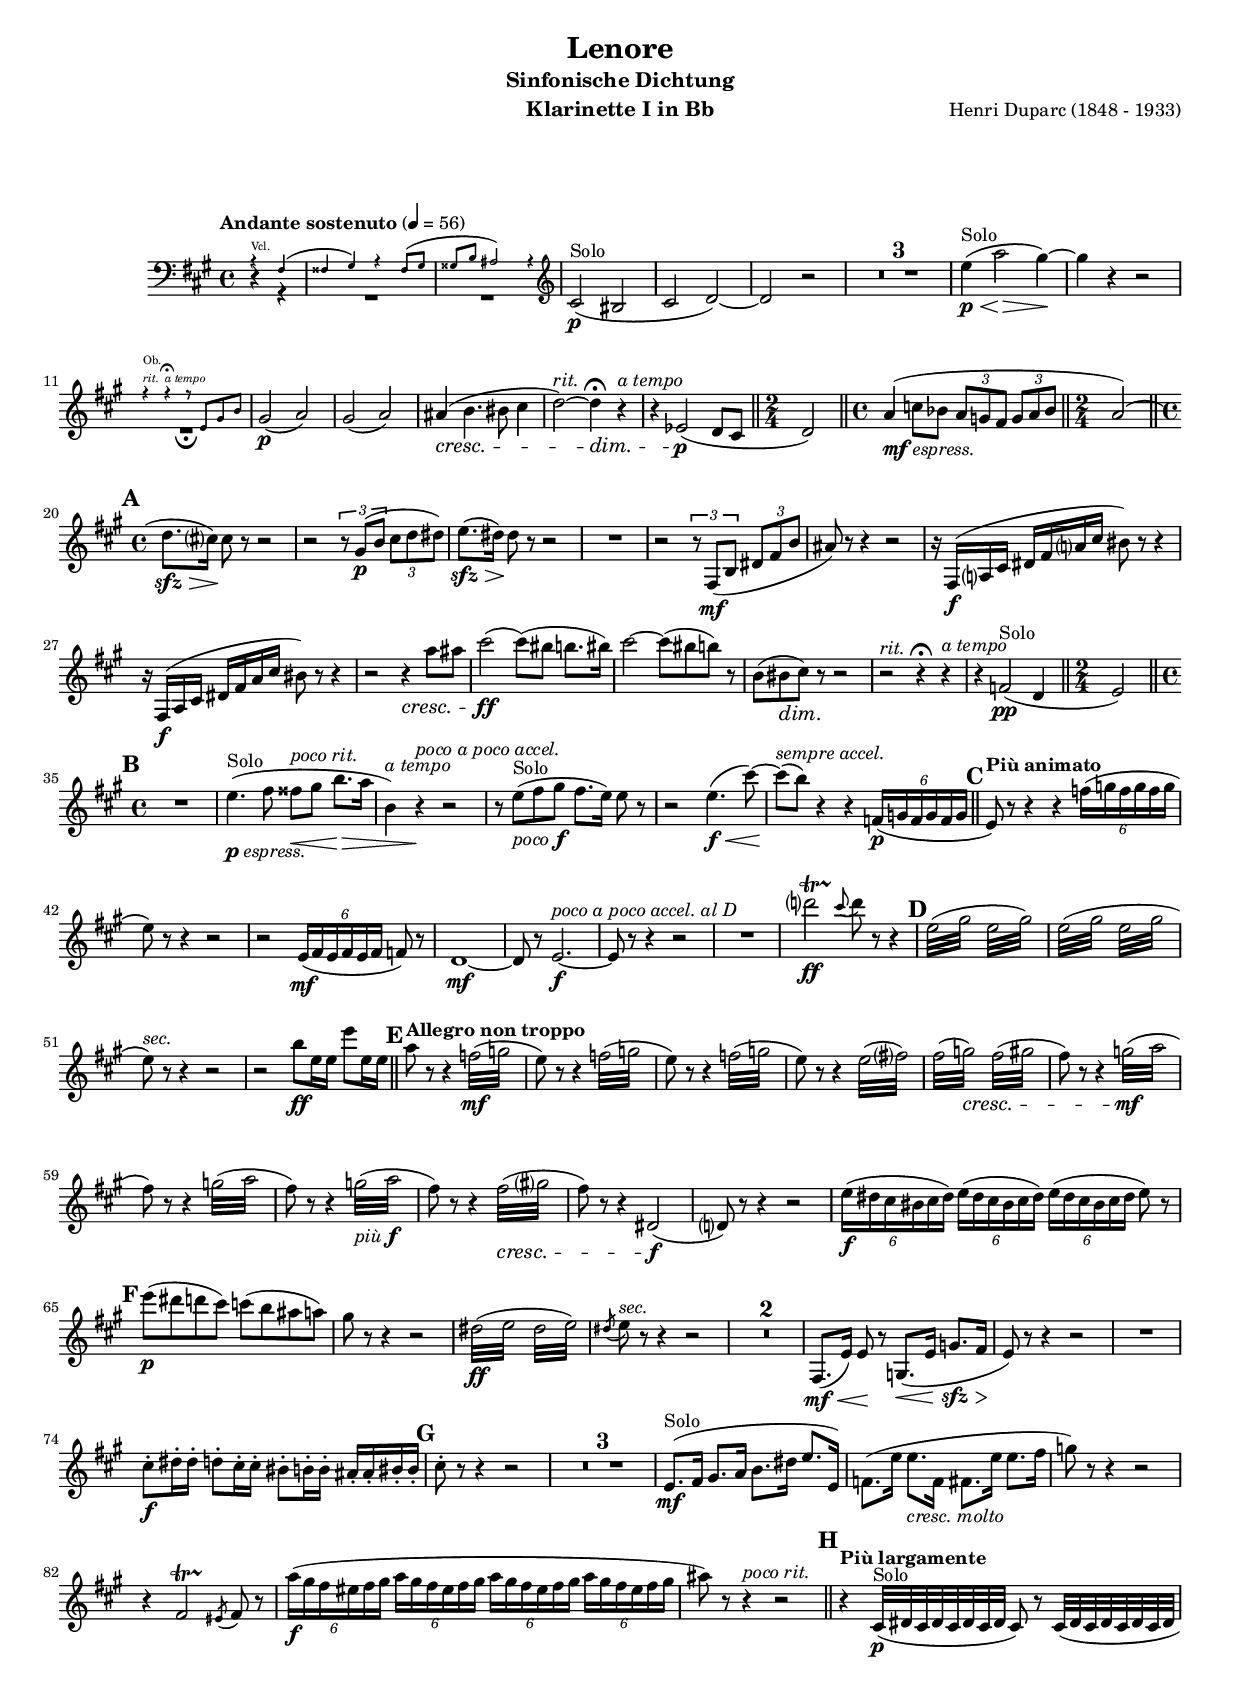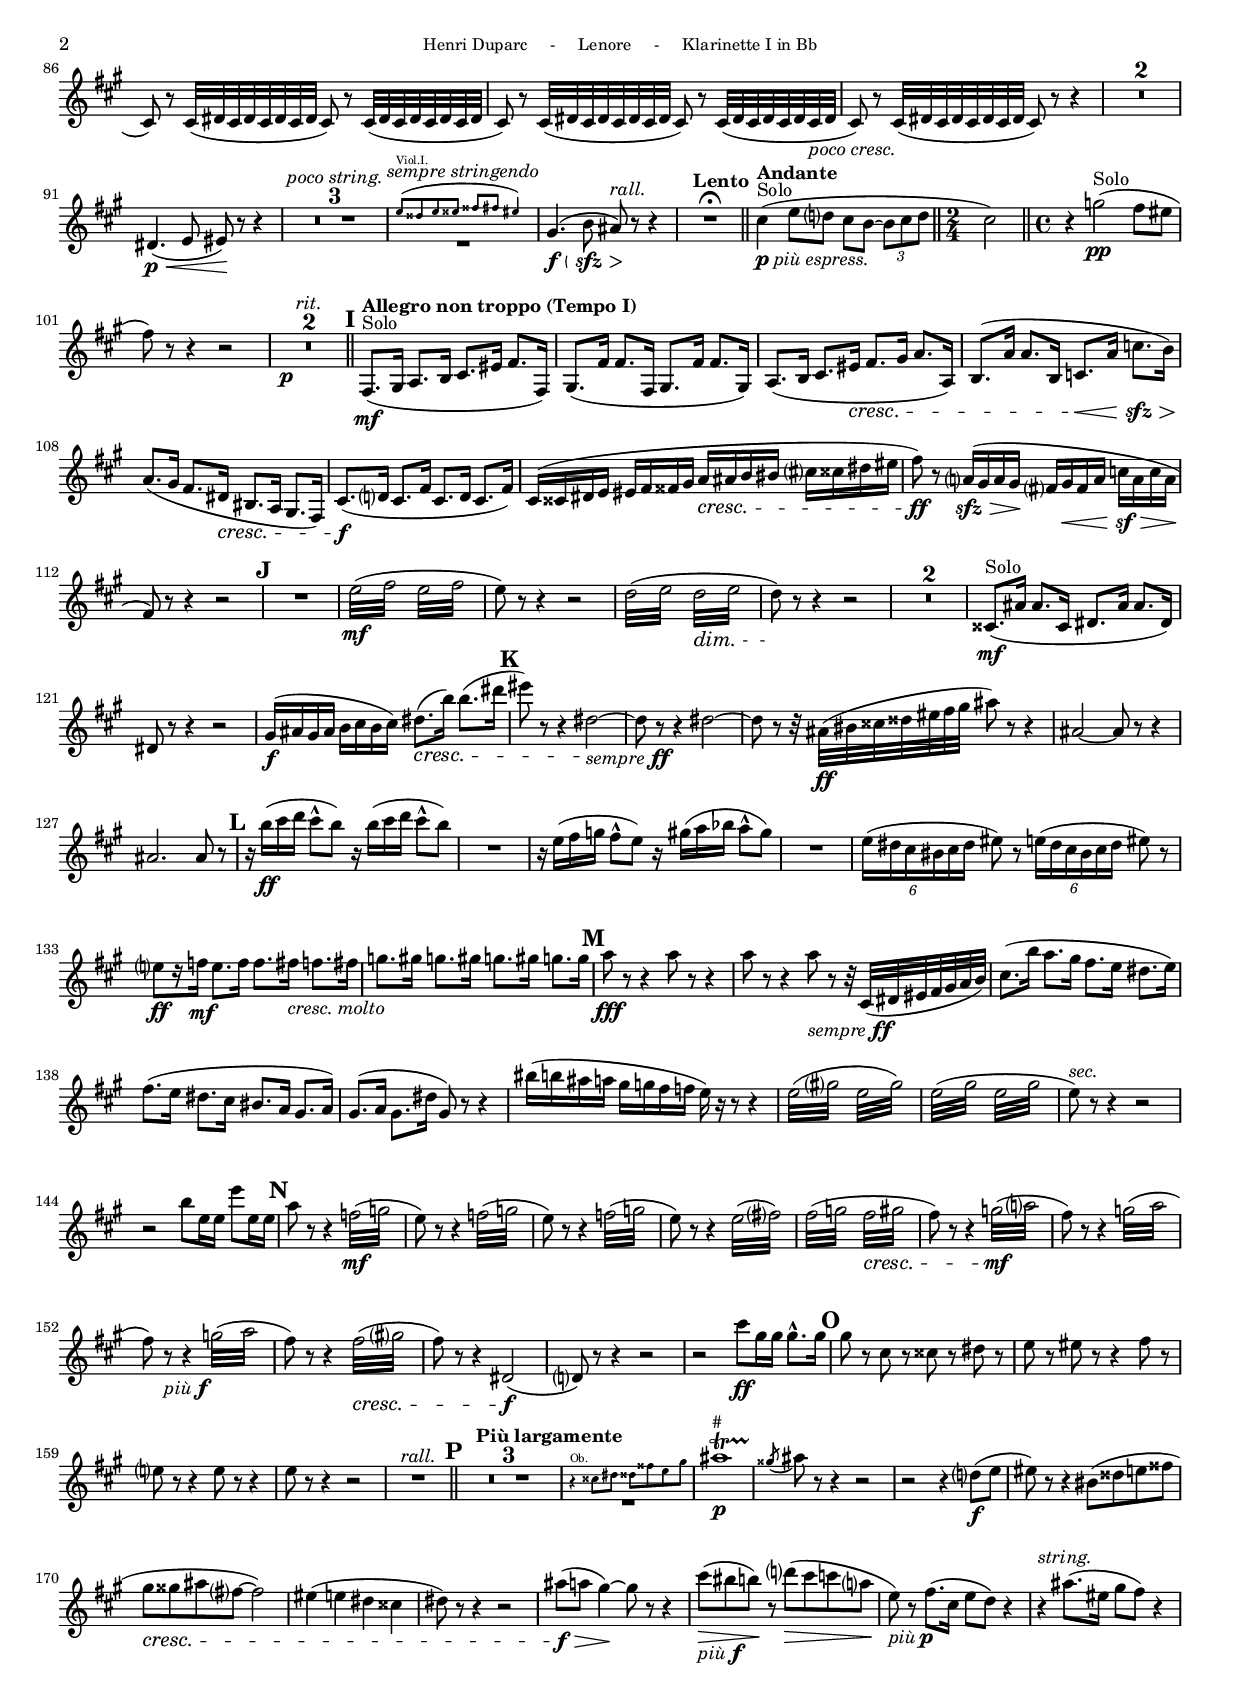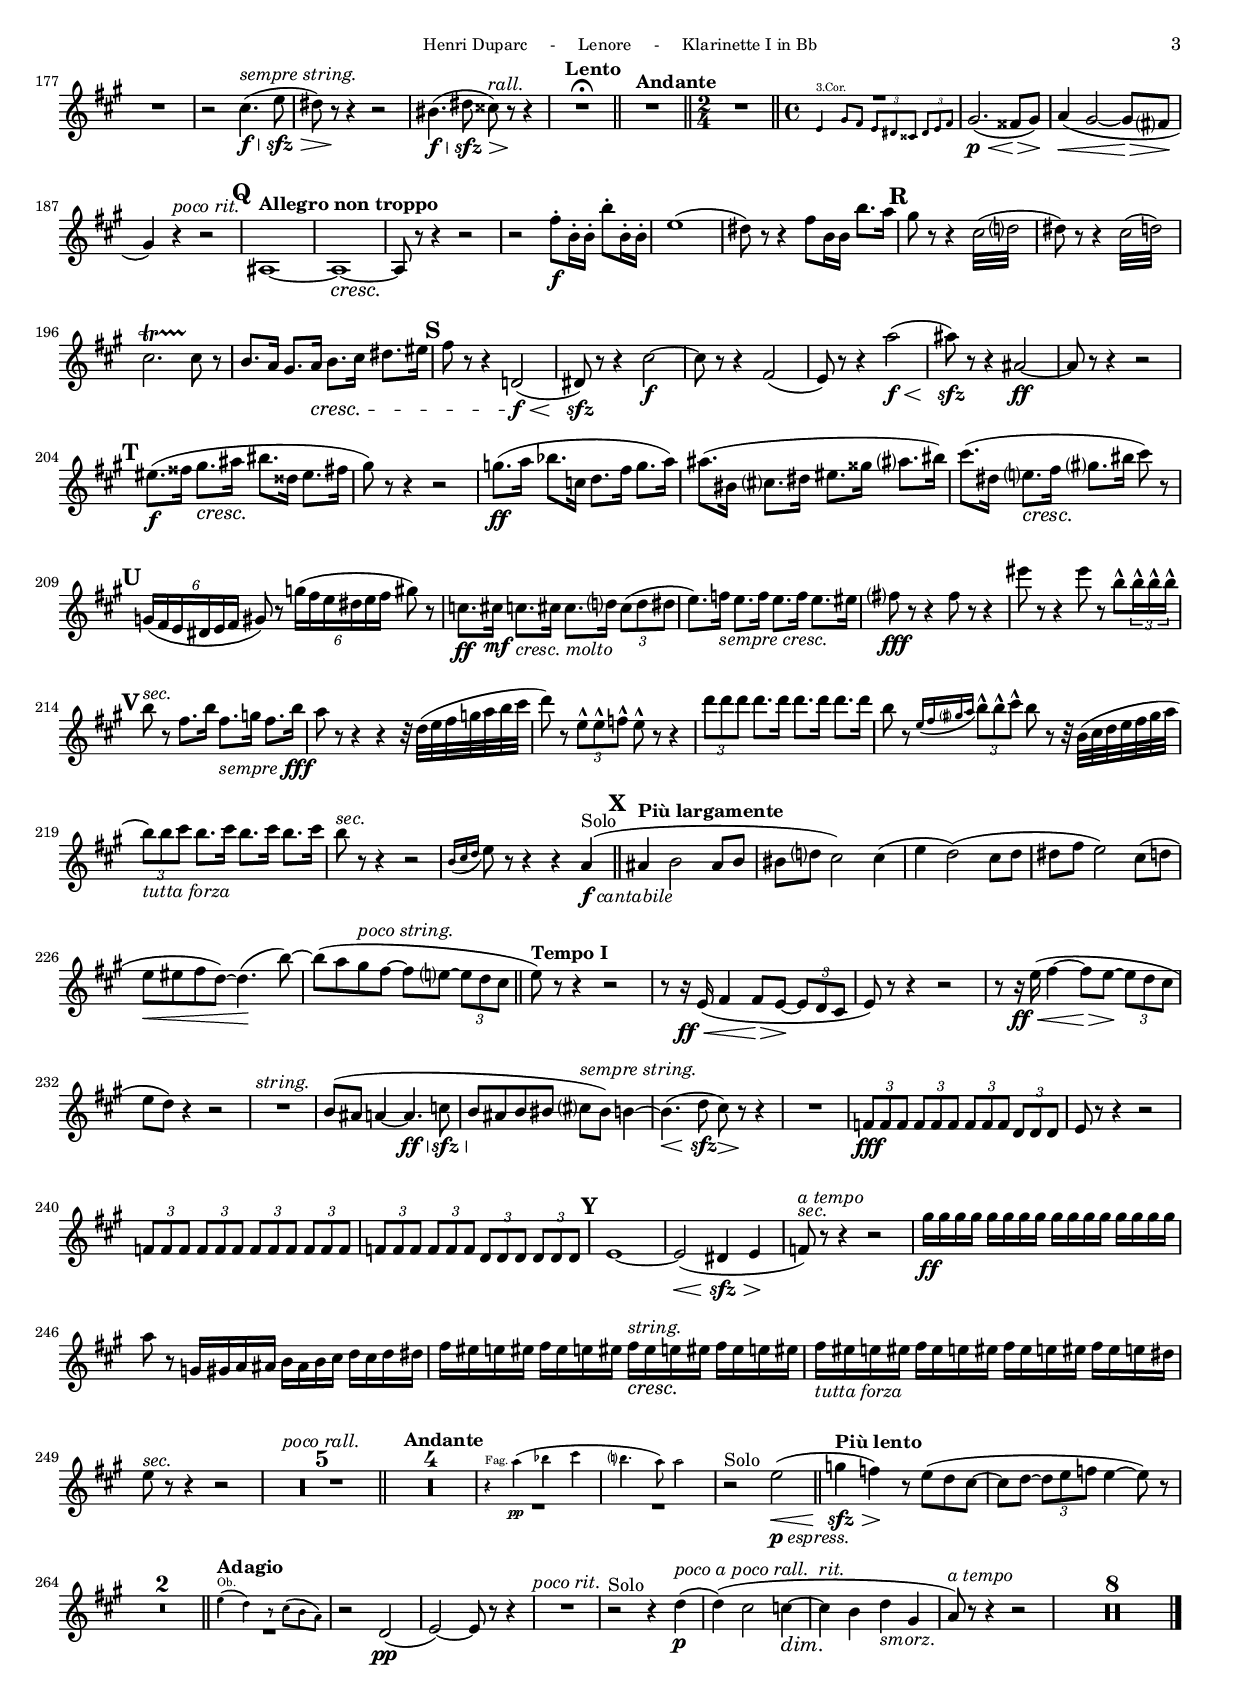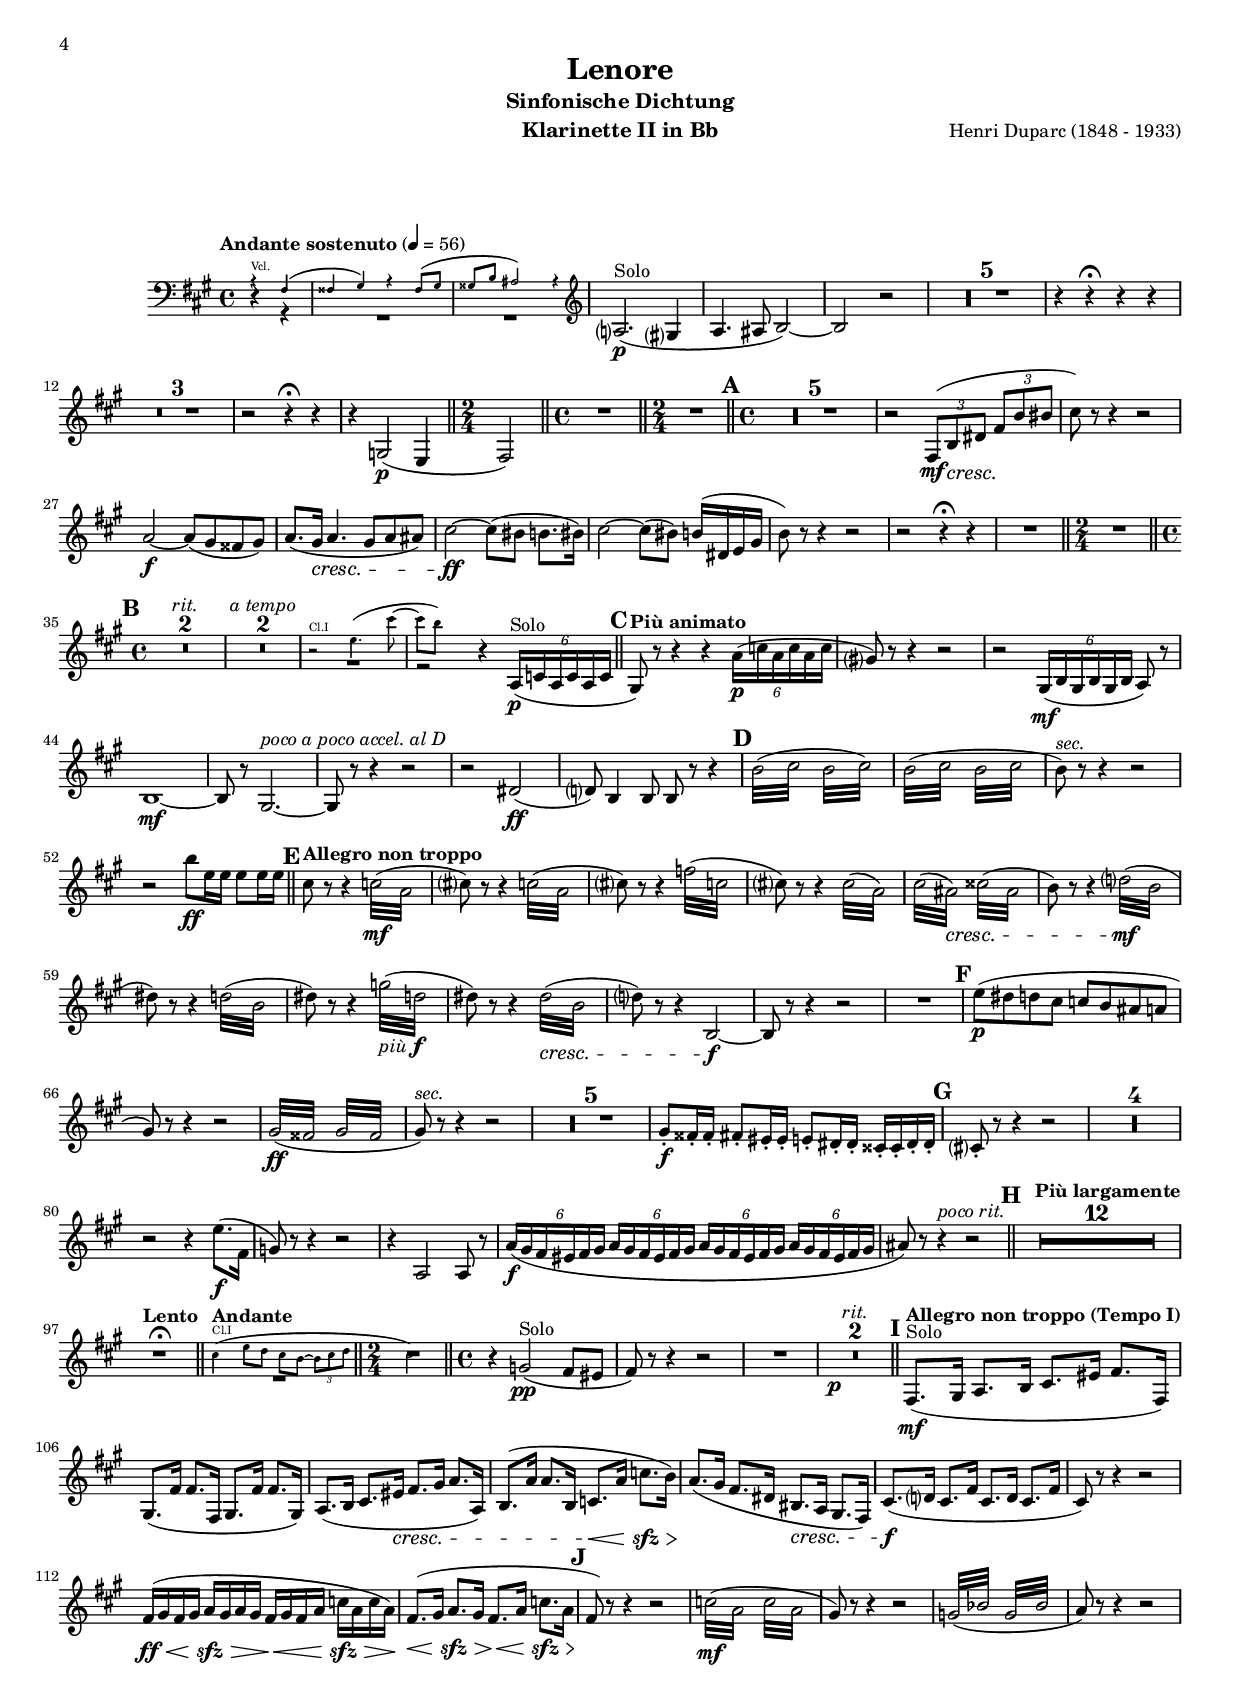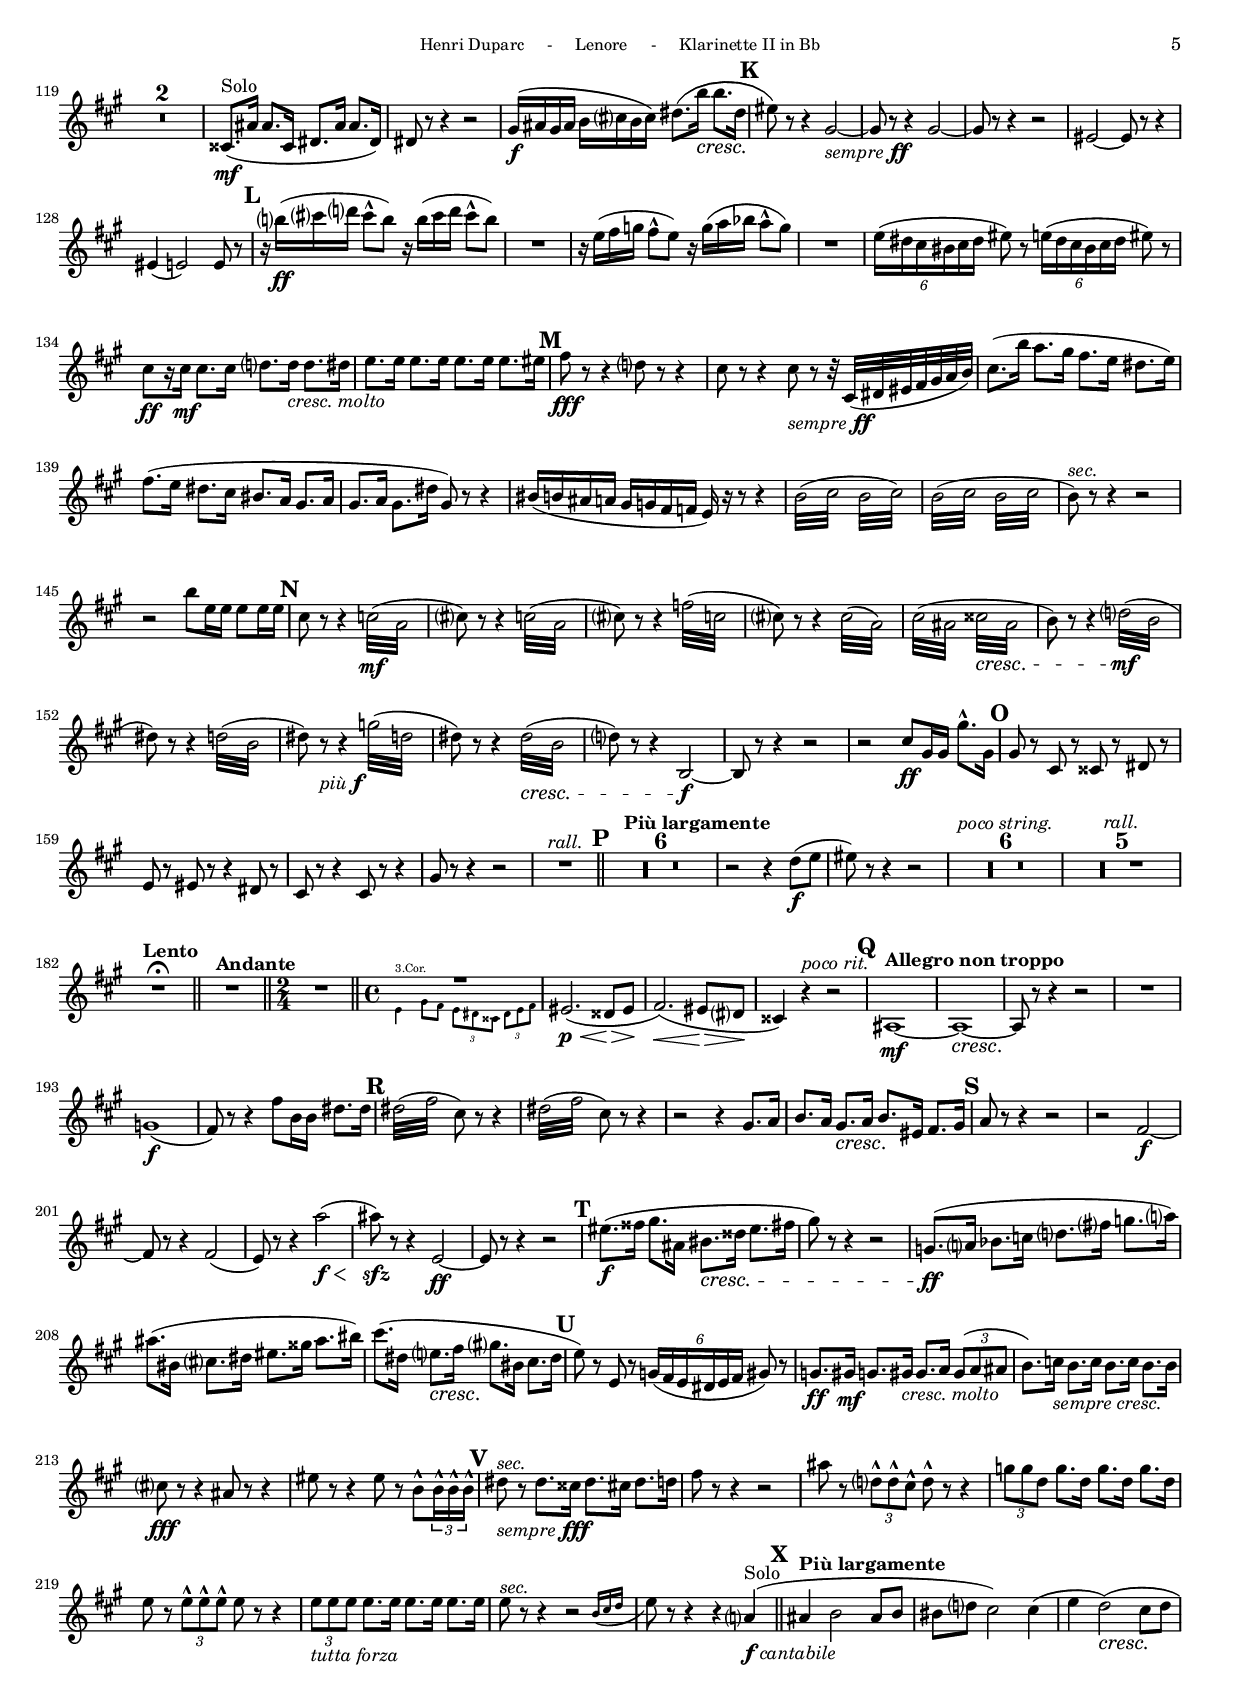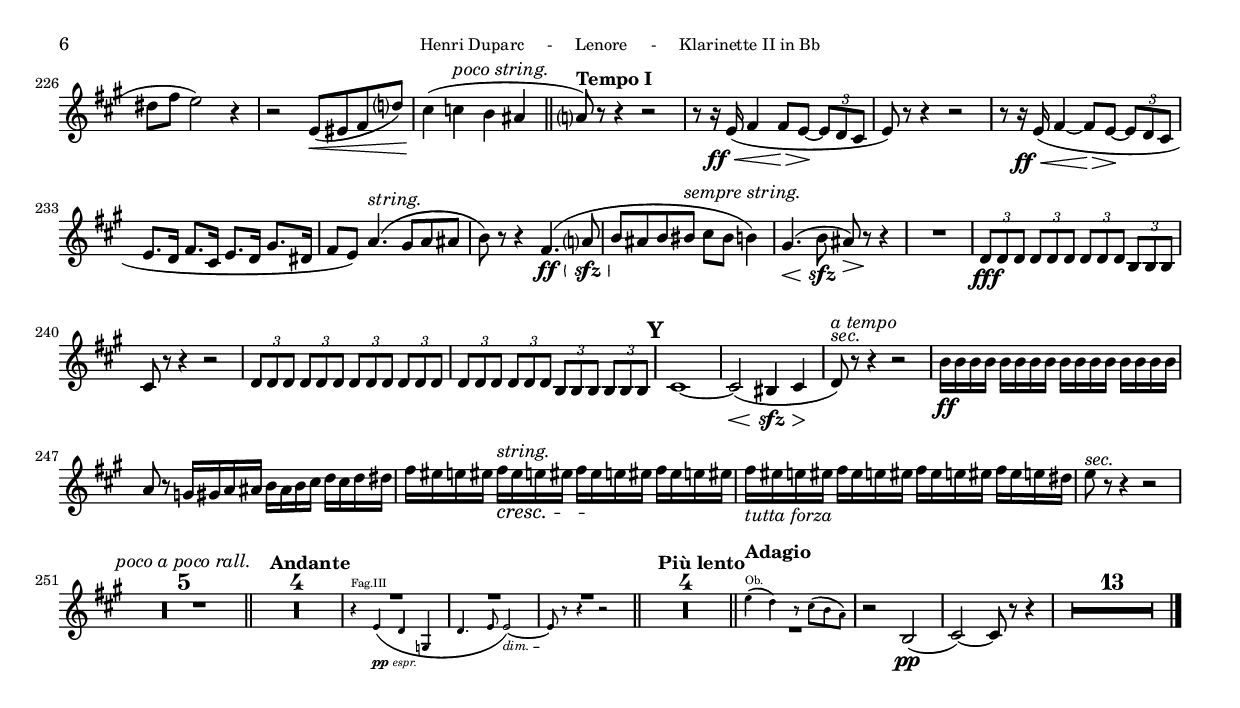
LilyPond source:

\version "2.18.2"
\language "deutsch"

\paper {
    top-margin = 10\mm
    bottom-margin = 10\mm
    left-margin = 10\mm
    right-margin = 10\mm
    ragged-last = ##f
}

\header{
  title = "Lenore"
  subtitle = "Sinfonische Dichtung"
  composerShort = "Henri Duparc"
  composer = "Henri Duparc (1848 - 1933)"
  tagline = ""
}

% Adapt this for automatic line-breaks
mBreak = {}
% mBreak = { \break }
#(set-global-staff-size 16)

% Useful snippets
pCresc = _\markup { \dynamic p \italic "cresc." }
mfDim = _\markup { \dynamic mf \italic "dim." }
fCantabile = _\markup { \dynamic f \italic "cantabile" }
smorz = _\markup { \italic "smorz." }
sempreFf = _\markup { \italic "sempre" \dynamic ff }
sempreFff = _\markup { \italic "sempre" \dynamic fff }
pocoF = _\markup { \italic "poco" \dynamic f }
ffz = _\markup { \dynamic { ffz } } 
crescMolto = _\markup { \italic "cresc. molto" }
pMoltoCresc = _\markup { \dynamic p \italic "molto cresc." }
sempreCresc = _\markup { \italic "sempre cresc." }
ppEspr = _\markup { \dynamic pp \italic "espr." }
ppiuEspress = _\markup { \dynamic p \italic "più espress." }
pocoCresc = _\markup { \italic "poco cresc." }
mfEspress = _\markup { \dynamic mf \italic "espress." }
pEspress = _\markup { \dynamic p \italic "espress." }
string = ^\markup { \italic "string." }
stringendo = ^\markup { \italic "stringendo" }
pocoString = ^\markup { \italic "poco string." }
sempreStringendo = ^\markup { \italic "sempre stringendo" }
sempreString = ^\markup { \italic "sempre string." }
tuttaForza = _\markup { \italic "tutta forza" }
allargando = _\markup { \italic "allargando" }
pocoMenoMosso = ^\markup {\italic \bold {"Poco meno mosso."} }
rit = ^\markup {\italic {"rit."} }
rall = ^\markup {\italic {"rall."} }
riten = ^\markup {\italic {"riten."} }
ritATempo = ^\markup { \center-align \italic {"  rit. a tempo"} }
aTempo = ^\markup { \italic {"a tempo"} }
moltoRit = ^\markup { \italic {"molto rit."} }
pocoRit = ^\markup {\italic {"poco rit."} }
pocoRiten = ^\markup {\italic {"poco riten."} }
sec = ^\markup {\italic {"sec."} }
pocoRall = ^\markup {\italic {"poco rall."} }
pocoAPocoRall = ^\markup {\italic {"poco a poco rall."} }
pocoAPocoAccel = ^\markup {\italic {"poco a poco accel."} }
pocoAPocoAccelAlD = ^\markup {\italic {"poco a poco accel. al D"} }
sempreAccel = ^\markup {\italic {"sempre accel."} }
solo = ^\markup { "Solo" }
piuF = _\markup { \italic "più" \dynamic f }
piuP = _\markup { \italic "più" \dynamic p }
lento = ^\markup { \italic "Lento" }
accel = ^\markup { \bold { "accel." } }
tempoPrimo = ^\markup { \italic { "Tempo I" } }

% Adapted from http://lsr.di.unimi.it/LSR/Snippet?id=655
% Make title, subtitle, instrument appear on pages other than the first
#(define (part-not-first-page layout props arg)
   (if (not (= (chain-assoc-get 'page:page-number props -1)
               (ly:output-def-lookup layout 'first-page-number)))
       (interpret-markup layout props arg)
       empty-stencil))

\paper {
  oddHeaderMarkup = \markup
  \fill-line {
    " "
    \on-the-fly #part-not-first-page \fontsize #-1.0 \concat {
      \fromproperty #'header:composerShort
      "     -     "
      \fromproperty #'header:title
      "     -     "
      \fromproperty #'header:instrument
    }
    \on-the-fly #print-page-number-check-first \fromproperty #'page:page-number-string
  }
  evenHeaderMarkup = \markup
  \fill-line {
    \on-the-fly #print-page-number-check-first \fromproperty #'page:page-number-string
    \on-the-fly #part-not-first-page \fontsize #-1.0 \concat {
      \fromproperty #'header:composerShort
      "     -     "
      \fromproperty #'header:title
      "     -     "
      \fromproperty #'header:instrument
    }
    " "
  }
  % Distance between title stuff and music
  markup-system-spacing.basic-distance = #12
  markup-system-spacing.minimum-distance = #12
  markup-system-spacing.padding = #10
  % Distance between music systems
  system-system-spacing.basic-distance = #14
  system-system-spacing.minimum-distance = #14
  % system-system-spacing.padding = #10
  
}

% ---------------------------------------------------------

clarinet_I = {
  \set Score.markFormatter = #format-mark-alphabet
  \accidentalStyle Score.modern-cautionary
  \compressFullBarRests
  \defaultTimeSignature
  \time 4/4
  \tempo "Andante sostenuto" 4 = 56
  \key b \major
  \clef violin
  \relative c' {
    % p1 1
    \partial 2 
    <<
      \new CueVoice {
        \clef bass
        \set instrumentCueName = "Vcl."
        \stemDown \voiceOne {
          r4 g( |
          gis4 a) r gis8( a |
          ais8 c h2) r4 |
        }
      }
      {
        r4 r4 |
        \override MultiMeasureRest.staff-position = #-6
        R1*2 |
        \revert MultiMeasureRest.staff-position
      }
    >>
    \clef violin
    \stemNeutral
    d2\solo(\p cis |
    d2 es~) |
    es2 r |
    R1*3 |
    f'4(\p\<\solo b2 \>a4)~\! |
    a4 r4 r2 |
    <<
      \new CueVoice {
        \set instrumentCueName = "Ob."
        \stemUp \voiceOne {
          r4\rit r4\fermata\aTempo r8 f,8 a c |
        }
      }
      {
        \override MultiMeasureRest.staff-position = #-6
        R1 _\fermataMarkup |
        \revert MultiMeasureRest.staff-position
      }
    >>
    a2(\p b) |
    a2( b) |
    \mBreak
    
    % p1 2
    h4(\cresc c4. cis8 d4 |
    es2)~\rit es4\dim\fermata\! r4\aTempo |
    r4 fes,2(\p es8 d|
    \time 2/4 \bar "||"
    es2) |
    \time 4/4 \bar "||"
    b'4(\mfEspress des8 ces \tuplet 3/2 { b as g } \tuplet 3/2 { as b ces }
    \time 2/4 \bar "||"
    b2)( |
    \time 4/4 \bar "||"
    \mark #1
    es8.\sfz\> d?16)\! d8 r8 r2 |
    r2 \tuplet 3/2 { r8 a(\p c } \tuplet 3/2 { d es e) } |
    \mBreak
    
    % p1 3
    f8.(\sfz\> e16)\! e8 r8 r2 |
    R1 |
    r2 \tuplet 3/2 { r8 g,,_(\mf c } \tuplet 3/2 { e g c } |
    h8) r8 r4 r2 |
    r16 g,(\f b? d e g b d cis8) r8 r4 |
    r16 g,(\f b d e g b d cis8) r8 r4 |
    \mBreak

    % p1 4
    r2 r4\cresc b'8 h |
    d2(\ff d8)( cis c8. cis16) |
    d2~ d8( cis c) r |
    c,8( cis\dim d)\! r r2 |
    r2\rit r4\fermata r4\aTempo |
    r4 ges,2(\pp\solo es4 |
    \time 2/4 \bar "||"
    f2) |
    \time 4/4 \bar "||"
    \mark #2
    R1 |
    f'4.(\pEspress\solo g8 gis\<\pocoRit a c8.\> b16 |
    \mBreak
    
    % p1 5
    c,4)\aTempo r4\!\pocoAPocoAccel r2 |
    r8 f(\pocoF\solo g a g8. f16) f8 r8 |
    r2 f4.\f\<( d'8)~ |
    d8(\!\sempreAccel c) r4 r \tuplet 6/4 { ges,16(\p as ges as ges as } |
    \bar "||"
    \mark #3
    \tempo "Più animato"
    f8) r8 r4 r \tuplet 6/4 { ges'16( as ges as ges as } |
    f8) r8 r4 r2 |
    \mBreak
    
    % p1 6
    r2 \tuplet 6/4 { f,16(\mf g f g f g} ges8) r8 |
    es1~\mf |
    es8 r8 f2.~\f\pocoAPocoAccelAlD |
    f8 r8 r4 r2 |
    R1 |
    es''?2\ff\startTrillSpan \appoggiatura d8\stopTrillSpan es8 r8 r4 |
    \mark #4
    \repeat tremolo 8 { f,32( a } \repeat tremolo 8 { f32 a) } |
    \repeat tremolo 8 { f32( a } \repeat tremolo 8 { f32 a } |
    f8)\sec r8 r4 r2 |
    \mBreak
    
    % p1 7
    r2 c'8\ff f,16 f f'8 f,16 f |
    \bar "||"
    \mark #5
    \tempo "Allegro non troppo"
    b8 r8 r4 \repeat tremolo 8 { ges32(\mf as } |
    f8) r8 r4 \repeat tremolo 8 { ges32( as } |
    f8) r8 r4 \repeat tremolo 8 { ges32( as } |
    f8) r8 r4 \repeat tremolo 8 { f32( g) } |
    \repeat tremolo 8 { g32( as)\cresc } \repeat tremolo 8 { g32( a } |
    g8) r8 r4 \repeat tremolo 8 { as32(\mf b } |
    \mBreak
    
    % p1 8
    g8) r8 r4 \repeat tremolo 8 { as32( b } |
    g8) r8 r4 \repeat tremolo 8 { as32(\piuF b } |
    g8) r8 r4 \repeat tremolo 8 { g32(\cresc a } |
    g8) r8 r4 e,2(\f |
    es8) r8 r4 r2 |
    \tuplet 6/4 { f'16(\f e d cis d e) } \tuplet 6/4 { f16( e d cis d e) } \tuplet 6/4 { f16( e d cis d e } f8) r8 |
    \mark #6
    \mBreak
    
    % p1 9
    f'8(\p e es d) des( c h b) |
    a8 r8 r4 r2 |
    \repeat tremolo 8 { e32(\ff f } \repeat tremolo 8 { e f) } \acciaccatura e8 |
    % FIXME: I can't get the grace note into the previous bar - afterGrace clashes with the tremolo
    f8\sec r8 r4 r2 |
    R1*2 |
    g,,8.(\mf\< f'16) f8\! r8 as,8.(\< f'16 as8.\sfz\> g16\! | 
    f8) r8 r4 r2 |
    R1 |
    \mBreak
    
    % p1 10
    d'8-.\f e16-. e-. es8-. d16-. d-. cis8-. c16-. c-. h-. h-. cis-. cis-. | 
    \mark #7
    d8-. r8 r4 r2 |
    R1*3 |
    f,8.(\mf\solo g16 a8. b16 c8. e16 f8. f,16) |
    ges8.( f'16 f8.\crescMolto ges,16 g8. f'16 f8. g16 |
    as8) r8 r4 r2 |
    r4 g,2\startTrillSpan \acciaccatura fis8 \stopTrillSpan  g r |
    \tuplet 6/4 { b'16(\f a g fis g a } \repeat unfold 3 \tuplet 6/4 { b16 a g fis g a } |
    h8) r8 r4\pocoRit r2 |
    \bar "||"
    \mBreak
    
    % p2 1
    \mark #8
    \tempo "Più largamente"
    r4 d,,32(\p\solo e d e d e d e d8) r8 d32( e d e d e d e |
    d8) r d32( e d e d e d e d8) r d32( e d e d e d e |
    \mBreak
    
    % p2 2
    d8) r d32( e d e d e d e d8) r d32( e d e d e d\pocoCresc e |
    d8) r d32( e d e d e d e d8) r r4 |
    R1*2 |
    \mBreak

    % p2 3
    e4.(\p\< f8 fis8)\! r r4 |
    R1*3\pocoString |
    <<
      \new CueVoice {
        \set instrumentCueName = "Viol.I."
        \stemDown \voiceOne {
          f'8( eis f fisis gis g fis4) |
        }
      }
      {
        \override MultiMeasureRest.staff-position = #-6
        R1\sempreStringendo |
        \revert MultiMeasureRest.staff-position
      }
    >>
    a,4.(\f\< c8\sfz\> h)\!\rall r r4 |
    \tempo "Lento"
    R1\fermataMarkup |
    \bar "||"
    \tempo Andante
    d4(\ppiuEspress\solo f8 es? d c~ \tuplet 3/2 { c d es } |
    \bar "||"
    \time 2/4
    d2) |
    \bar "||"
    \time 4/4
    r4 as'2(\pp\solo g8 fis |
    g8) r8 r4 r2 |
    R1*2\p \rit |
    \bar "||"
    \mBreak
    
    % p2 4
    \mark #9
    \tempo "Allegro non troppo (Tempo I)"
    g,,8.(\mf\solo a16 b8. c16 d8. fis16 g8. g,16) |
    a8.( g'16 g8. g,16 a8. g'16 g8. a,16) |
    b8.( c16 d8. fis16\cresc g8. a16 b8. b,16) |
    c8.( b'16 b8. c,16 des8.\< b'16 des8.\sfz\> c16)\! |
    b8.( a16 g8. e16\cresc cis8. b16 a8. g16) |
    \mBreak

    % p2 5
    d'8.(\f es16 d8. g16 d8. es16 d8. g16) |
    d16( dis e f fis g gis a b\cresc h c cis d dis e fis |
    g8)\ff r8 b,16(\sfz\> a b a\! g a\< g b des\sf\> b des b\! |
    \mBreak
    
    % p2 6
    g8) r8 r4 r2 |
    \mark #10
    R1 |
    \repeat tremolo 8 { f'32(\mf g } \repeat tremolo 8 { f32 g } |
    f8) r8 r4 r2 |
    \repeat tremolo 8 { es32( f } \repeat tremolo 8 { es32\dim f } |
    es8)\! r8 r4 r2 |
    R1*2 |
    dis,8.(\mf\solo h'16 h8. dis,16 e8. h'16 h8. e,16) |
    e8 r8 r4 r2 |
    \mBreak
    
    % p2 7
    a16\f( h a h c d c d) e8.(\cresc c'16) c8.( e16 |
    \mark #11
    fis8) r8 r4 e,2~\sempreFf\! |
    e8 r8 r4 e2~ |
    e8 r8 r32 h(\ff cis dis eis fis g a h8) r8 r4 |
    h,2~ h8 r8 r4 |
    h2. h8 r8 |
    \mBreak

    % p2 8
    \mark #12
    r16 c'(\ff d es d8-^ c) r16 c( d es d8-^ c) |
    R1 |
    r16 f,( g as g8-^ f) r16 a( b ces b8-^ a) |
    R1 |
    \tuplet 6/4 { f16( e d cis d e } fis8) r8 \tuplet 6/4 { f16( e d cis d e } fis8) r8 |
    \mBreak

    % p2 9
    f8[\ff r16 ges]\mf f8. ges16 ges8. g16\crescMolto ges8. g16 |
    as8. a16 as8. a16 as8. a16 as8. as16 |
    \mark #13
    b8\fff r8 r4 b8 r8 r4 |
    b8 r8 r4 b8\sempreFf r8 r32 d,,( e fis g a b c) |
    \mBreak

    % p2 10
    d8.( c'16 b8. a16 g8. f16 e8. f16) |
    g8.( f16 e8. d16 cis8. b16 a8. b16) |
    a8.( b16 a8. e'16 a,8) r8 r4 |
    cis'16( c h b a as g ges f) r16 r8 r4 |
    \repeat tremolo 8 { f32( a } \repeat tremolo 8 { f32 a) } |
    \mBreak
    
    % p2 11
    \repeat tremolo 8 { f32( a } \repeat tremolo 8 { f32 a } |
    f8)\sec r8 r4 r2 |
    r2 c'8 f,16 f f'8 f,16 f |
    \mark #14
    b8 r8 r4 \repeat tremolo 8 { ges32(\mf as } |
    f8) r8 r4 \repeat tremolo 8 { ges32( as } |
    f8) r8 r4 \repeat tremolo 8 { ges32( as } |
    f8) r8 r4 \repeat tremolo 8 { f32( g) } |
    \mBreak

    % p2 12
    \repeat tremolo 8 { g32( as } \repeat tremolo 8 { g32\cresc a } |
    g8) r8 r4 \repeat tremolo 8 { as32(\mf b? } |
    g8) r8 r4 \repeat tremolo 8 { as32( b } |
    g8) r8\piuF r4 \repeat tremolo 8 { as32( b } |
    g8) r8 r4 \repeat tremolo 8 { g32(\cresc a } |
    g8) r8 r4 e,2(\f |
    es8) r8 r4 r2 |
    r2 d''8\ff a16 a a8.-^ a16 |
    \mBreak

    % p2 13
    \mark #15
    a8 r d, r dis r e r |
    f8 r fis r r4 g8 r |
    f8 r r4 f8 r r4 |
    f8 r r4 r2 |
    R1 \rall |
    \bar "||"
    \mark #16
    \tempo "Più largamente"
    R1*3 |
    <<
      \new CueVoice {
        \set instrumentCueName = "Ob."
        \stemDown {
          r4 dis8 e eis gis f a
        }
      }
      {
        \override MultiMeasureRest.staff-position = #-6
        R1 |
        \revert MultiMeasureRest.staff-position
      }
    >>
    % FIXME: I can't get the grace note into the previous bar - afterGrace clashes with the tremolo
    h1\p ^\markup "#" \startTrillSpan \acciaccatura ais8 \stopTrillSpan |
    h8 r r4 r2 |
    \mBreak
    
    % p2 14
    r2 r4 es,?8(\f f |
    fis8) r r4 cis8( eis f gis |
    a8\cresc ais h g~ g2) |
    fis4( f e dis |
    e8) r r4 r2 |
    h'8(\f\> b a4~)\! a8 r r4 |
    d8(\piuF\> cis c)\! r es?(\> d des b?\! |
    \mBreak

    % p3 1
    f8)\piuP  r g8.( d16 f8 es) r4 |
    r4\string h'8.( fis16 a8 g) r4 |
    R1 |
    r2 d4.(\f\<\sempreString f8\sfz\> |
    e8) r\! r4 r2 |
    cis4.(\f\< e8\sfz\> dis)\rall r8\! r4 |
    \tempo "Lento"
    R1\fermataMarkup |
    \bar "||"
    \tempo Andante
    R1 |
    \bar "||"
    \time 2/4 |
    R2 |
    \bar "||"
    \time 4/4
    <<
      {
        \override MultiMeasureRest.staff-position = #+2
        R1 |
        \revert MultiMeasureRest.staff-position
      }
      \new CueVoice {
        \set instrumentCueName = "3.Cor."
        \stemUp {
          f,4 a8 g \tuplet 3/2 { f e dis } \tuplet 3/2 { e f g } |
        }
      }
    >>
    \mBreak

    % p3 2
    a2.(\p\< gis8\> a)\! |
    b4(\< a2~ a8\> g\! |
    a4) r4\pocoRit r2 |
    \mark #17
    \tempo "Allegro non troppo"
    h,1~ |
    h1~\cresc |
    h8\! r r4 r2 |
    r2 g''8-.\f c,16-. c-. c'8-. c,16-. c-. |
    f1( |
    e8) r r4 g8 c,16 c c'8. b16 |
    \mBreak

    % p3 3
    \mark #18
    a8 r r4 \repeat tremolo 8 { d,32( es } |
    e8) r r4 \repeat tremolo 8 { d32( es) } |
    d2.\startTrillSpan d8\stopTrillSpan  r |
    c8. b16 a8. b16\cresc c8. d16 e8. fis16 |
    \mark #19
    g8 r r4 es,!2(\f\< |
    e8)\sfz r r4 d'2~\f |
    d8 r r4 g,2( |
    \mBreak
    
    % p3 4
    f8) r r4 b'2(\f\< |
    h8)\sfz r r4 h,2~\ff |
    h8 r r4 r2 |
    \mark #20
    fis'8.(\f gis16 a8.\cresc h16\! cis8. eis,16 fis8. g16 |
    a8) r r4 r2 |
    as8.(\ff b16 ces8. des,16 es8. g16 as8. b16) |
    \mBreak

    % p3 5
    h8.( cis,16 d8. e16 fis8. ais16 h?8. cis16) |
    d8.( e,16 f8.\cresc g16\! a8. cis16 d8) r |
    \mark #21
    \tuplet 6/4 { as,16( g f e f g } a8) r \tuplet 6/4 { as'16( g f e f g } a8) r8 |
    des,8.\ff d16\mf des8.\crescMolto d16 d8. es16 \tuplet 3/2 { d8( es e } |
    \mBreak

    % p3 6
    f8.) ges16\sempreCresc f8. ges16 f8. ges16 f8. fis16 |
    g8\fff r r4 g8 r r4 |
    fis'8 r r4 fis8 r c-^ \tuplet 3/2 { c16-^ c-^ c-^ } |
    \mark #22
    c8\sec r g8. c16 g8.\sempreFff as16 g8. c16 |
    b8 r r4 r4 r32 es,( f g as b c d |
    \mBreak

    % p3 7
    es8) r \tuplet 3/2 { f,-^ f-^ ges-^ } f-^ r8 r4 |
    \tuplet 3/2 { es'8 es es } es8. es16 es8. es16 es8. es16 |
    c8 r \grace { f,16( g a? b } \tuplet 3/2 { c8-^) c-^ d-^ } c8 r r32 c,( d es f g a b |
    \tuplet 3/2 { c8)\tuttaForza c d } \repeat unfold 3 { c8. d16 } |
    \mBreak

    % p3 8
    c8\sec r r4 r2 |
    \grace { c,16( d es } f8) r r4 r4 b,(\fCantabile\solo |
    \bar "||"
    \mark #24
    \tempo "Più largamente"
    h4 c2 h8 c |
    cis8 es? d2) d4( |
    f4 es2)( d8 es |
    e8 g f2) d8( es |
    f8\< fis g es~) es4.(\! c'8~) |
    \mBreak

    % p3 9
    c8(\! b a\pocoString g~ g f~ \tuplet 3/2 { f8 es d } |
    \bar "||" 
    \tempo "Tempo I"
    f8) r r4 r2 |
    r8 r16\ff\< f,( g4 g8\> f8~\! \tuplet 3/2 { f8 es d } | 
    f8) r r4 r2 |
    r8 r16\ff\< f'( g4~ g8\> f8~\! \tuplet 3/2 { f8 es d } | 
    \mBreak

    % p3 10
    f8 es) r4 r2 |
    R1\string |
    c8( h b4~ b4.\ff\< des8\sfz\> |
    c8\! h c cis d\sempreString cis) c4~ |
    c4.(\< es8\sfz d)\> r8\! r4 |
    R1 |
    \tuplet 3/2 { ges,8\fff ges ges } \repeat unfold 2 \tuplet 3/2 { ges8 ges ges } \tuplet 3/2 { es8 es es } |
    \mBreak

    % p3 11
    f8 r r4 r2 |
    \repeat unfold 4 \tuplet 3/2 { ges8 ges ges } |
    \repeat unfold 2 \tuplet 3/2 { ges8 ges ges } \repeat unfold 2 \tuplet 3/2 { es8 es es }
    \mark #25
    f1~ |
    f2(\< e4\sfz\> f\! |
    ges8)\sec\aTempo r r4 r2 |
    \mBreak

    % p3 12
    a'16\ff \repeat unfold 15 a |
    b8 r as,16 a b h c h c d es d es e |
    g16 fis f fis g fis f fis g\string\cresc fis\! f fis g fis f fis |
    \mBreak

    % p3 13
    g16\tuttaForza fis f fis g fis f fis g fis f fis g fis f e |
    f8\sec r r4 r2 |
    R1*5\pocoRall |
    \bar "||"
    \tempo Andante
    R1*4 |
    <<
      \new CueVoice {
        \set instrumentCueName = "Fag."
        \stemDown {
          r4 b(\pp ces d |
          c4. b8) b2 |
        }
      }
      {
        \override MultiMeasureRest.staff-position = #-6
        R1*2 |
        \revert MultiMeasureRest.staff-position
      }
    >>
    r2\solo f2(\pEspress\< |
    \bar "||"
    \tempo "Più lento"
    as4\sfz\> ges)\! r8 f( es d~ |
    \mBreak

    % p3 14
    d8 es8~ \tuplet 3/2 { es f ges } f4~ f8) r |
    R1*2 |
    \bar "||"
    \tempo Adagio 
    <<
      \new CueVoice {
        \set instrumentCueName = "Ob."
        \stemDown {
          f4( es) r8 d( c b) |
        }
      }
      {
        \override MultiMeasureRest.staff-position = #-6
        R1 |
        \revert MultiMeasureRest.staff-position
      }
    >>
    r2 es,2(\pp |
    f2~) f8 r r4 |
    R1\pocoRit |
    r2\solo r4 es'4(\p\pocoAPocoRall |
    es4)( d2 des4~\dim | 
    des4\!\rit c es\smorz a, |
    b8)\aTempo r r4 r2 |
    R1*8 |
    \bar "|."
    \mBreak
  }
}

clarinet_II = {
  \set Score.markFormatter = #format-mark-alphabet
  \accidentalStyle Score.modern-cautionary
  \compressFullBarRests
  \defaultTimeSignature
  \time 4/4
  \tempo "Andante sostenuto" 4 = 56
  \key b \major
  \relative c' {
    % p1 1
    \partial 2 
    <<
      \new CueVoice {
        \clef bass
        \set instrumentCueName = "Vcl."
        \stemDown \voiceOne {
          r4 g( |
          gis4 a) r gis8( a |
          ais8 c h2) r4 |
        }
      }
      {
        r4 r4 |
        \override MultiMeasureRest.staff-position = #-6
        R1*2 |
        \revert MultiMeasureRest.staff-position
      }
    >>
    \clef violin
    \stemNeutral
    % FIXME: Cannot hide the (useless) cautionary accidentals here
    b2.(\p\solo a4 |
    b4. h8 c2~) |
    c2 r |
    R1*5 |
    r4 r4\fermata r4 r4 |
    R1*3 |
    r2 r4\fermata r4 |
    r4 as2(\p f4 |
    \time 2/4 \bar "||"
    g2) |
    \time 4/4 \bar "||"
    R1
    \time 2/4 \bar "||"
    R2 |
    \time 4/4 \bar "||"
    \mBreak

    % p1 2
    \mark #1
    R1*5 |
    r2 \tuplet 3/2 { g8(\mf c\cresc e\! } \tuplet 3/2 { g c cis } |
    d8) r8 r4 r2 |
    b2~\f b8(a gis a) |
    b8.( a16\cresc b4. a8 b h) |
    d2~\ff d8( cis c8. cis16) |
    \mBreak

    % p1 3
    d2~ d8( cis) c16( e, f a |
    c8) r8 r4 r2 |
    r2 r4\fermata r4 |
    R1 |
    \time 2/4 \bar "||"
    R2 |
    \time 4/4 \bar "||"
    \mark #2
    R1*2\rit |
    R1*2 \aTempo |
    <<
      \new CueVoice {
        \set instrumentCueName = "Cl.I"
        \stemDown {
          r2 f4.( d'8~ |
          d8 c) \hideNotes r4 r2 \unHideNotes |
        }
      }
      {
        \override MultiMeasureRest.staff-position = #-4
        R1 |
        \revert MultiMeasureRest.staff-position
        r2 r4 \tuplet 6/4 { b,,16(\p\solo des b des b des } |
      }
    >>
    \bar "||"
    \mBreak

    % p1 4
    \mark #3
    \tempo "Più animato"
    a8) r8 r4 r4 \tuplet 6/4 { b'16(\p des b des b des } |
    a?8) r8 r4 r2 |
    r2 \tuplet 6/4 { a,16(\mf c a c a c} b8) r8 |
    c1~\mf |
    c8 r8 a2.~\pocoAPocoAccelAlD |
    \mBreak

    % p1 5
    a8 r8 r4 r2 |
    r2 e'2(\ff |
    es8) c4 c8 c r r4 |
    \mark #4
    \repeat tremolo 8 { c'32( d } \repeat tremolo 8 { c32 d) } |
    \repeat tremolo 8 { c32( d } \repeat tremolo 8 { c32 d } |
    c8)\sec r8 r4 r2 |
    \mBreak
    
    % p1 6
    r2 c'8\ff f,16 f f8 f16 f |
    \bar "||"
    \mark #5
    \tempo "Allegro non troppo"
    d8 r8 r4 \repeat tremolo 8 { des32(\mf b } |
    d8) r8 r4 \repeat tremolo 8 { des32( b } |
    d8) r8 r4 \repeat tremolo 8 { ges32( des } |
    d8) r8 r4 \repeat tremolo 8 { d32( b) } |
    \mBreak
    
    % p1 7
    \repeat tremolo 8 { d32( h)\cresc } \repeat tremolo 8 { dis32( h } |
    c8) r8 r4 \repeat tremolo 8 { es?32(\mf c } |
    e8) r8 r4 \repeat tremolo 8 { es32( c } |
    e8) r8 r4 \repeat tremolo 8 { as32(\piuF es } |
    e8) r8 r4 \repeat tremolo 8 { e32(\cresc c } |
    es8) r8 r4 c,2~\f |
    \mBreak
    
    % p1 8
    c8 r8 r4 r2 |
    R1 |
    \mark #6
    f'8(\p e es d des c h b |
    a8) r8 r4 r2 |
    \repeat tremolo 8 { a32(\ff gis } \repeat tremolo 8 { a gis } |
    a8)\sec r8 r4 r2 |
    R1*5 |
    \mBreak
    
    % p1 9
    a8-.\f gis16-. gis-. g8-. fis16-. fis-. f8-. e16-. e-. dis-. dis-. e-. e-. | 
    \mark #7
    d8-. r8 r4 r2 |
    R1*4 |
    r2 r4 f'8.(\f g,16 |
    as8) r8 r4 r2 |
    r4 b,2 b8 r |
    \mBreak
    
    % p1 10
    \tuplet 6/4 { b'16(\f a g fis g a } \repeat unfold 3 \tuplet 6/4 { b16 a g fis g a } |
    h8) r8 r4\pocoRit r2 |
    \bar "||"
    \mBreak
    
    % p2 1
    \mark #8
    \tempo "Più largamente"
    R1*12 |
    \tempo "Lento"
    R1 \fermataMarkup |
    \bar "||"
    \tempo Andante
    <<
      \new CueVoice {
        \set instrumentCueName = "Cl.I"
        \stemDown {
          d4( f8 es d c~ \tuplet 3/2 { c d es } |
        \bar "||"
        \time 2/4
          d2) |
        }
      }
      {
        \override MultiMeasureRest.staff-position = #-6
        R1 |
        \revert MultiMeasureRest.staff-position
        \bar "||"
        \time 2/4
        R2 |
      }
    >>
    \bar "||"
    \time 4/4
    r4 as2(\pp\solo g8 fis |
    g8) r8 r4 r2 |
    R1 |
    R1*2\p\rit |
    \mBreak

    % p2 2
    \bar "||"
    \mark #9
    \tempo "Allegro non troppo (Tempo I)"
    g,8.(\mf\solo a16 b8. c16 d8. fis16 g8. g,16) |
    a8.( g'16 g8. g,16 a8. g'16 g8. a,16) |
    b8.( c16 d8. fis16\cresc g8. a16 b8. b,16) |
    c8.( b'16 b8. c,16 des8.\< b'16 des8.\sfz\> c16)\! |
    \mBreak
    
    % p2 3
    b8.( a16 g8. e16 cis8.\cresc b16 a8. g16) |
    d'8.(\f es16 d8. g16 d8. es16 d8. g16 |
    d8) r8 r4 r2 |
    g16(\ff\< a g a b\sfz\> a b a g\< a g b des\sfz\> b des b)\! |
    \mBreak
    
    % p2 4
    g8.(\< a16 b8.\sfz\> a16 g8.\< b16 des8.\sfz\> b16\! |
    \mark #10
    g8) r8 r4 r2 |
    \repeat tremolo 8 { des'32(\mf b } \repeat tremolo 8 { des32 b } |
    a8) r8 r4 r2 |
    \repeat tremolo 8 { as32( ces } \repeat tremolo 8 { as32 ces } |
    b8) r8 r4 r2 |
    R1*2 |
    \mBreak
    
    % p2 5
    dis,8.(\mf\solo h'16 h8. dis,16 e8. h'16 h8. e,16) |
    e8 r8 r4 r2 |
    a16\f( h a h c d? c d) e8.( c'16\cresc c8.\! e,16 |
    \mark #11
    fis8) r8 r4 a,2~\sempreFf\! |
    \mBreak
    
    % p2 6
    a8 r8 r4 a2~ |
    a8 r8 r4 r2 |
    fis2~ fis8 r8 r4 |
    fis4( f2) f8 r8 |
    \mark #12
    r16 c''?(\ff d? es? d8-^ c) r16 c( d es d8-^ c) |
    R1 |
    \mBreak
    
    % p2 7
    r16 f,( g as g8-^ f) r16 as( b ces b8-^ as) |
    R1 |
    \tuplet 6/4 { f16( e d cis d e } fis8) r8 \tuplet 6/4 { f16( e d cis d e } fis8) r8 |
    \mBreak
    
    % p2 8
    d8[\ff r16 d]\mf d8. d16 es8. es16\crescMolto es8. e16 |
    f8. f16 f8. f16 f8. f16 f8. fis16 |
    \mark #13
    g8\fff r8 r4 es?8 r8 r4 |
    d8 r8 r4 d8\sempreFf r8 r32 d,( e fis g a b c) |
    \mBreak
    
    % p2 9
    d8.( c'16 b8. a16 g8. f16 e8. f16) |
    g8.( f16 e8. d16 cis8. b16 a8. b16 |
    a8. b16 a8. e'16 a,8) r8 r4 |
    cis16( c h b a as g ges f) r16 r8 r4 |
    \mBreak

    % p2 10
    \repeat tremolo 8 { c'32( d } \repeat tremolo 8 { c32 d) } |
    \repeat tremolo 8 { c32( d } \repeat tremolo 8 { c32 d } |
    c8)\sec r8 r4 r2 |
    r2 c'8 f,16 f f8 f16 f |
    \mark #14
    d8 r8 r4 \repeat tremolo 8 { des32(\mf b } |
    d8) r8 r4 \repeat tremolo 8 { des32( b } |
    \mBreak
    
    % p2 11
    d8) r8 r4 \repeat tremolo 8 { ges32( des } |
    d8) r8 r4 \repeat tremolo 8 { d32( b) } |
    \repeat tremolo 8 { d32( h } \repeat tremolo 8 { dis\cresc h } |
    c8) r8 r4 \repeat tremolo 8 { es?32(\mf c } |
    e8) r8 r4 \repeat tremolo 8 { es32( c } |
    e8) r8\piuF r4 \repeat tremolo 8 { as32( es } |
    e8) r8 r4 \repeat tremolo 8 { e32(\cresc c } |
    \mBreak

    % p2 12
    es8) r8 r4 c,2~\f |
    c8 r8 r4 r2 |
    r2 d'8\ff a16 a a'8.-^ a,16 |
    \mark #15
    a8 r d, r dis r e r |
    f8 r fis r r4 e8 r |
    d8 r r4 d8 r r4 |
    \mBreak
    
    % p2 13
    a'8 r r4 r2 |
    R1 \rall |
    \bar "||"
    \mark #16
    \tempo "Più largamente"
    R1*6 |
    r2 r4 es'8(\f f |
    fis8) r r4 r2 |
    R1*6\pocoString |
    R1*5\rall |
    \tempo "Lento"
    R1\fermataMarkup |
    \bar "||"
    \tempo "Andante"
    R1 |
    \bar "||"
    \time 2/4 |
    R2 |
    \bar "||"
    \time 4/4
    \mBreak
    
    % p3 1
    <<
      {
        \override MultiMeasureRest.staff-position = #+2
        R1 |
        \revert MultiMeasureRest.staff-position
      }
      \new CueVoice {
        \set instrumentCueName = "3.Cor."
        \stemDown {
          f,4 a8 g \tuplet 3/2 { f e dis } \tuplet 3/2 { e f g } |
        }
      }
    >>
    fis2.(\p\< eis8\> fis\! |
    g2.)(\< fis8\> e\! |
    dis4) r4\pocoRit r2 |
    \mark #17
    \tempo "Allegro non troppo"
    h1~\mf |
    h1~\cresc |
    h8\! r r4 r2 |
    R1 |
    as'1(\f |
    g8) r r4 g'8 c,16 c e8. e16 |
    \mBreak
    
    % p3 2
    \mark #18
    \repeat tremolo 8 { e32( g } d8) r r4 |
    \repeat tremolo 8 { e32( g } d8) r r4 |
    r2 r4 a8. b16 |
    c8. b16 a8.\cresc b16\! c8. fis,16 g8. a16 |
    \mark #19
    b8\! r r4 r2 |
    r2 g2~\f |
    g8 r r4 g2( |
    \mBreak
    
    % p3 3
    f8) r r4 b'2(\f\< |
    h8)\sfz r r4 f,2~\ff |
    f8 r r4 r2 |
    \mark #20
    fis'8.(\f gis16 a8. h,16\! cis8.\cresc eis16 fis8. g16 |
    a8) r r4 r2 |
    as,8.(\ff b?16 ces8. des16 es?8. g?16 as8. b?16) |
    \mBreak

    % p3 4
    h8.( cis,16 d8. e16 fis8. ais16 h8. cis16) |
    d8.( e,16 f8.\cresc g16\! a8. cis,16 d8. e16 |
    \mark #21
    f8) r f,8 r \tuplet 6/4 { as16( g f e f g } a8) r8 |
    as8.\ff a16\mf as8. a16\crescMolto a8. b16 \tuplet 3/2 { a8( b h } |
    \mBreak
    
    % p3 5
    c8.) des16\sempreCresc c8. des16 c8. des16 c8. c16 |
    d8\fff r r4 h8 r r4 |
    fis'8 r r4 fis8 r c-^ \tuplet 3/2 { c16-^ c-^ c-^ } |
    \mark #22
    e8\sec\sempreFff r e8. dis16 e8. d16 e8. es16 |
    \mBreak
    
    % p3 6
    g8 r r4 r2 |
    h8 r \tuplet 3/2 { es,?-^ es-^ d-^ } es-^ r8 r4 |
    \tuplet 3/2 { as8 as es } as8. es16 as8. es16 as8. es16 |
    f8 r \tuplet 3/2 { f8-^ f-^ f-^ } f8 r r4 |
    \mBreak
    
    % p3 7
    \tuplet 3/2 { f8\tuttaForza f f } \repeat unfold 3 { f8. f16 } |
    f8\sec r r4 \afterGrace r2 { c16( d es } |
    f8) r r4 r4 b,?(\fCantabile\solo |
    \bar "||"
    \mark #24
    \tempo "Più largamente"
    h4 c2 h8 c |
    cis8 es? d2) d4( |
    f4 es2)(\cresc d8\! es |
    e8 g f2) r4 |
    \mBreak
    
    % p3 8
    r2 f,8(\!\< fis g es') |
    d4(\! des\pocoString c h |
    \bar "||" 
    \tempo "Tempo I"
    b8) r r4 r2 |
    r8 r16\ff\< f( g4 g8\> f8~\! \tuplet 3/2 { f8 es d } | 
    f8) r r4 r2 |
    r8 r16\ff\< f( g4~ g8\> f8~\! \tuplet 3/2 { f8 es d } | 
    \mBreak
    
    % p3 9
    f8. es16 g8. d16 f8. es16 a8. e16 |
    g8 f) b4.(\string a8 b h |
    c8) r r4 g4.(\ff\< b8\sfz\> |
    c8\! h c cis\sempreString d cis c4) |
    a4.(\< c8\sfz h)\> r8\! r4 |
    R1 |
    \mBreak
    
    % p3 10
    \tuplet 3/2 { es,8\fff es es } \repeat unfold 2 \tuplet 3/2 { es8 es es } \tuplet 3/2 { c8 c c } |
    d8 r r4 r2 |
    \repeat unfold 4 \tuplet 3/2 { es8 es es } |
    \repeat unfold 2 \tuplet 3/2 { es8 es es } \repeat unfold 2 \tuplet 3/2 { c8 c c }
    \mBreak
    
    % p3 11
    \mark #25
    d1~ |
    d2(\< cis4\sfz\> d\! |
    es8)\sec\aTempo r r4 r2 |
    c'16\ff \repeat unfold 15 c |
    b8 r as16 a b h c h c d es d es e |
    \mBreak
   
    % p3 12
    g16 fis f fis g\cresc\string fis f fis g fis\! f fis g fis f fis |
    g16\tuttaForza fis f fis g fis f fis g fis f fis g fis f e |
    \mBreak
    
    % p3 13
    f8\sec r r4 r2 |
    R1*5\pocoAPocoRall |
    \bar "||"
    \tempo Andante
    R1*4 |
    <<
      \new CueVoice {
        \set instrumentCueName = "Fag.III"
        \stemUp {
        r4 f,(\ppEspr es as, |
        es'4. f8 f2~)\dim |
        f8\! r8 r4 r2 |
        }
      }
      {
        \override MultiMeasureRest.staff-position = #2
        R1*3 |
        \revert MultiMeasureRest.staff-position
      }
    >>
    \bar "||"
    \tempo "Più lento"
    R1*4 |
    \bar "||"
    \tempo Adagio 
    <<
      \new CueVoice {
        \set instrumentCueName = "Ob."
        \stemDown {
          f'4( es) r8 d( c b) |
        }
      }
      {
        \override MultiMeasureRest.staff-position = #-6
        R1 |
        \revert MultiMeasureRest.staff-position
      }
    >>
    r2 c,2(\pp |
    d2~) d8 r r4 |
    R1*13 |
    \bar "|."
    \mBreak
  }
}
% ---------------------------------------------------------

%{
\bookpart {
  \header{
    instrument = "Klarinette I in A"
  }
  \score {
    \new Staff {
      \compressFullBarRests
      \set Score.markFormatter = #format-mark-box-alphabet
      \override DynamicLineSpanner.staff-padding = #3
      \accidentalStyle Score.modern-cautionary
      \new Voice {
        \transpose a a \clarinet_I
      }
    }
  }
}


\bookpart {
  \header{
    instrument = "Klarinette II in A"
  }
  \score {
    \new Staff {
      \compressFullBarRests
      \set Score.markFormatter = #format-mark-box-alphabet
      \override DynamicLineSpanner.staff-padding = #3
      \accidentalStyle Score.modern-cautionary
      \new Voice {
        \transpose a a \clarinet_II
      }
    }
  }
}
%}

\bookpart {
  \header{
    instrument = "Klarinette I in Bb"
  }
  \score {
    \new Staff {
      \compressFullBarRests
      \set Score.markFormatter = #format-mark-box-alphabet
      \override DynamicLineSpanner.staff-padding = #3
      \accidentalStyle Score.modern-cautionary
      \new Voice {
        \transpose b a \clarinet_I
      }
    }
  }
}


\bookpart {
  \header{
    instrument = "Klarinette II in Bb"
  }
  \score {
    \new Staff {
      \compressFullBarRests
      \set Score.markFormatter = #format-mark-box-alphabet
      \override DynamicLineSpanner.staff-padding = #3
      \accidentalStyle Score.modern-cautionary
      \new Voice {
        \transpose b a \clarinet_II
      }
    }
  }
}